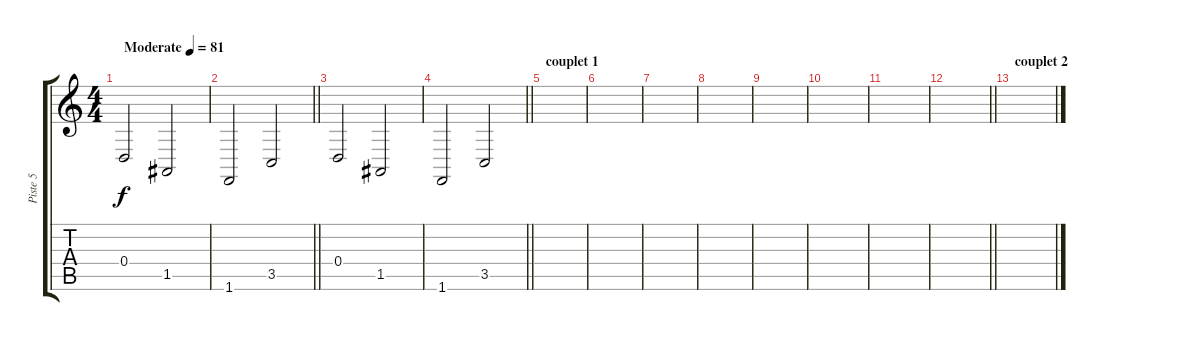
\track ("Piste 5" "Piste 5") {instrument stringensemble1}
\staff {score tabs}
\tuning (E4 B3 G3 D3 A2 E2) {hide}
\ts (4 4)
\tempo (81 "Moderate")
\clef g2
\ks c
0.4.2{dy f instrument stringensemble1} 1.5.2 |
\barLineRight lightlight
1.6.2 3.5.2 |
0.4.2 1.5.2 |
\barLineRight lightlight
1.6.2 3.5.2 |
\section ("" "couplet 1")
|
|
|
|
|
|
|
\barLineRight lightlight
|
\section ("" "couplet 2")
